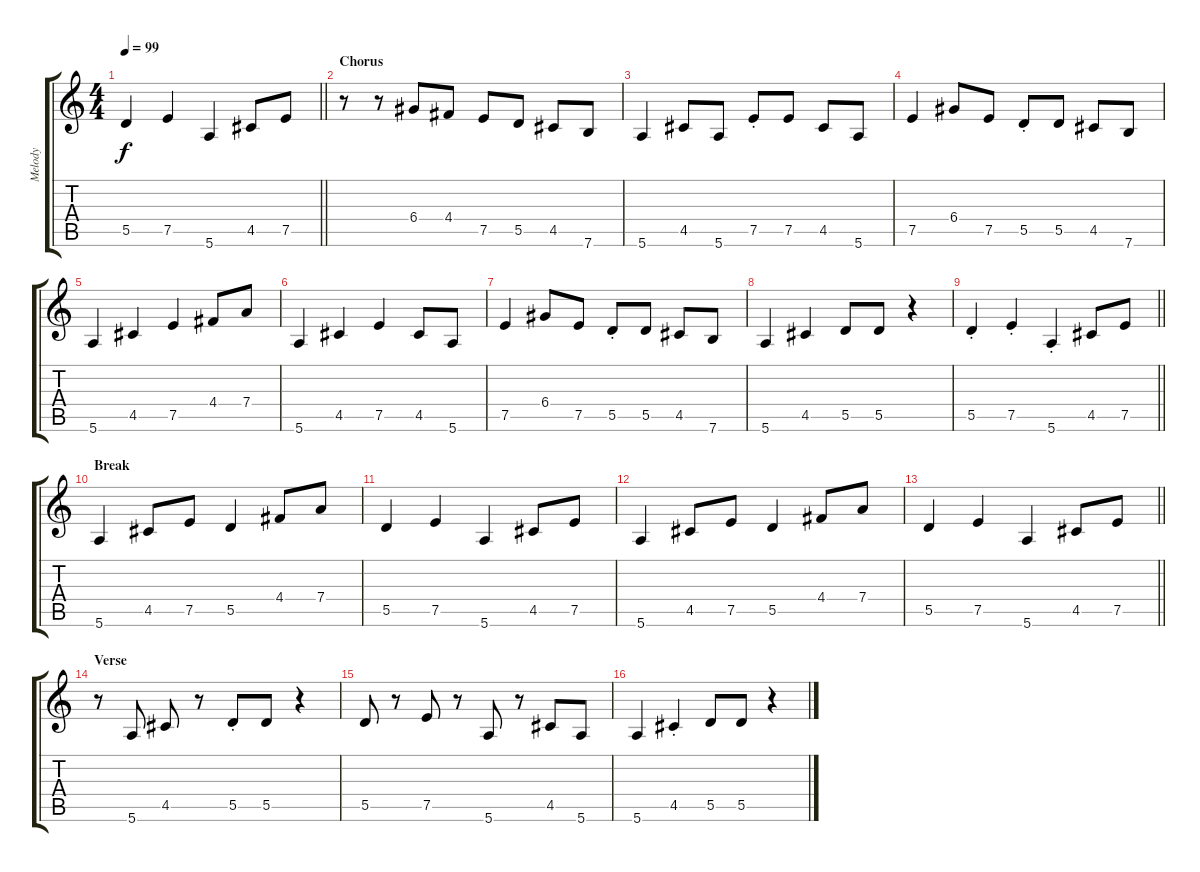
\track ("Melody" "Melody") {instrument acousticguitarsteel}
\staff {score tabs}
\tuning (E4 B3 G3 D3 A2 E2) {hide}
\ts (4 4)
\tempo 99
\clef g2
\barLineRight lightlight
\ks c
5.5.4{dy f} 7.5.4 5.6.4 4.5.8 7.5.8 |
\section ("" "Chorus")
r.8 r.8 6.4.8 4.4.8 7.5.8 5.5.8 4.5.8 7.6.8 |
5.6.4 4.5.8 5.6.8 7.5{st}.8 7.5.8 4.5.8 5.6.8 |
7.5.4 6.4.8 7.5.8 5.5{st}.8 5.5.8 4.5.8 7.6.8 |
5.6.4 4.5.4 7.5.4 4.4.8 7.4.8 |
5.6.4 4.5.4 7.5.4 4.5.8 5.6.8 |
7.5.4 6.4.8 7.5.8 5.5{st}.8 5.5.8 4.5.8 7.6.8 |
5.6.4 4.5.4 5.5.8 5.5.8 r.4 |
\barLineRight lightlight
5.5{st}.4 7.5{st}.4 5.6{st}.4 4.5.8 7.5.8 |
\section ("" "Break")
5.6.4 4.5.8 7.5.8 5.5.4 4.4.8 7.4.8 |
5.5.4 7.5.4 5.6.4 4.5.8 7.5.8 |
5.6.4 4.5.8 7.5.8 5.5.4 4.4.8 7.4.8 |
\barLineRight lightlight
5.5.4 7.5.4 5.6.4 4.5.8 7.5.8 |
\section ("" "Verse")
r.8 5.6.8 4.5.8 r.8 5.5{st}.8 5.5.8 r.4 |
5.5.8 r.8 7.5.8 r.8 5.6.8 r.8 4.5.8 5.6.8 |
5.6.4 4.5{st}.4 5.5.8 5.5.8 r.4
